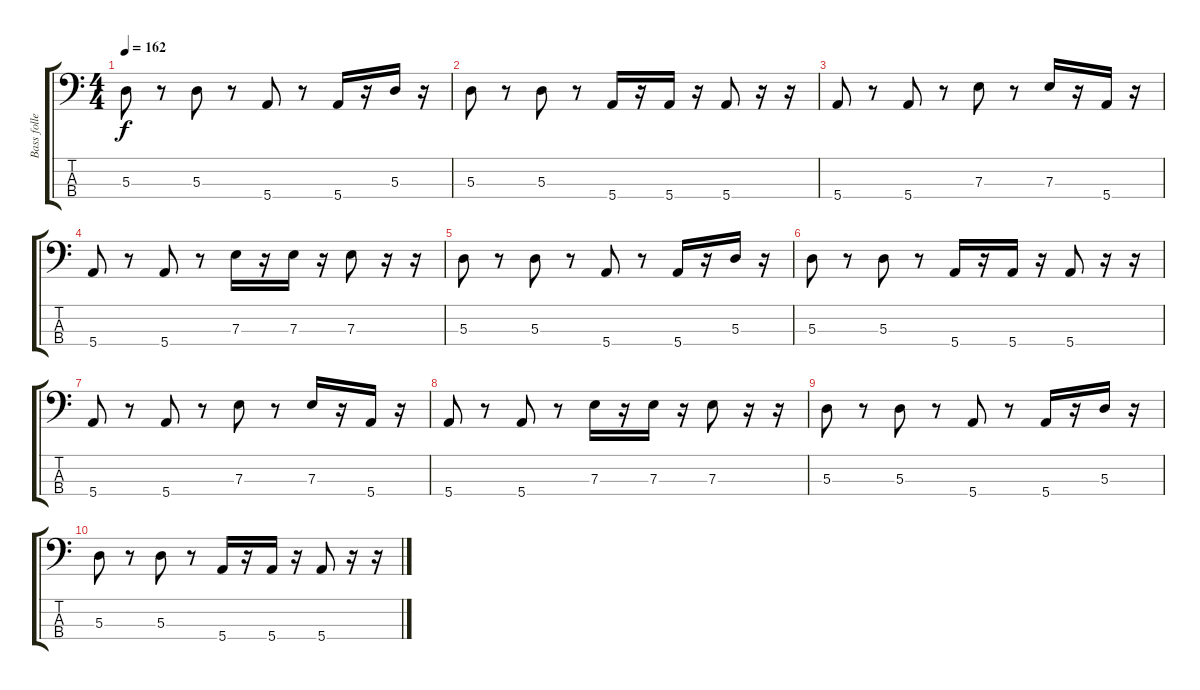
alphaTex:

\track ("Bass folle" "Bass folle") {instrument electricbassfinger}
\staff {score tabs}
\tuning (G2 D2 A1 E1) {hide}
\ts (4 4)
\tempo 162
\clef f4
\ks c
5.3.8{dy f} r.8 5.3.8 r.8 5.4.8 r.8 5.4.16 r.16 5.3.16 r.16 |
5.3.8 r.8 5.3.8 r.8 5.4.16 r.16 5.4.16 r.16 5.4.8 r.16 r.16 |
5.4.8 r.8 5.4.8 r.8 7.3.8 r.8 7.3.16 r.16 5.4.16 r.16 |
5.4.8 r.8 5.4.8 r.8 7.3.16 r.16 7.3.16 r.16 7.3.8 r.16 r.16 |
5.3.8 r.8 5.3.8 r.8 5.4.8 r.8 5.4.16 r.16 5.3.16 r.16 |
5.3.8 r.8 5.3.8 r.8 5.4.16 r.16 5.4.16 r.16 5.4.8 r.16 r.16 |
5.4.8 r.8 5.4.8 r.8 7.3.8 r.8 7.3.16 r.16 5.4.16 r.16 |
5.4.8 r.8 5.4.8 r.8 7.3.16 r.16 7.3.16 r.16 7.3.8 r.16 r.16 |
5.3.8 r.8 5.3.8 r.8 5.4.8 r.8 5.4.16 r.16 5.3.16 r.16 |
5.3.8 r.8 5.3.8 r.8 5.4.16 r.16 5.4.16 r.16 5.4.8 r.16 r.16
